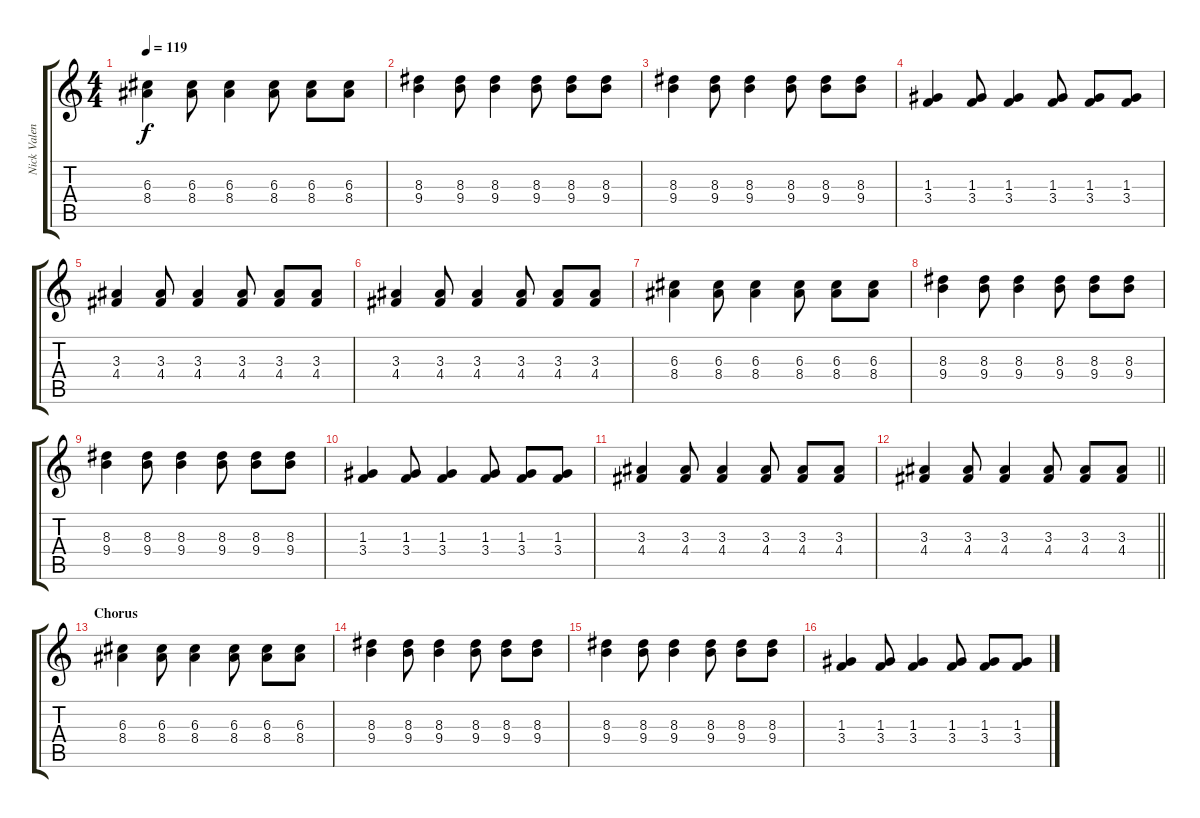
\track ("Nick Valensi" "Nick Valen") {instrument electricguitarclean}
\staff {score tabs}
\tuning (E4 B3 G3 D3 A2 E2) {hide}
\ts (4 4)
\tempo 119
\clef g2
\ks c
(6.3 8.4).4{dy f} (6.3 8.4).8 (6.3 8.4).4 (6.3 8.4).8 (6.3 8.4).8 (6.3 8.4).8 |
(8.3 9.4).4 (8.3 9.4).8 (8.3 9.4).4 (8.3 9.4).8 (8.3 9.4).8 (8.3 9.4).8 |
(8.3 9.4).4 (8.3 9.4).8 (8.3 9.4).4 (8.3 9.4).8 (8.3 9.4).8 (8.3 9.4).8 |
(1.3 3.4).4 (1.3 3.4).8 (1.3 3.4).4 (1.3 3.4).8 (1.3 3.4).8 (1.3 3.4).8 |
(3.3 4.4).4 (3.3 4.4).8 (3.3 4.4).4 (3.3 4.4).8 (3.3 4.4).8 (3.3 4.4).8 |
(3.3 4.4).4 (3.3 4.4).8 (3.3 4.4).4 (3.3 4.4).8 (3.3 4.4).8 (3.3 4.4).8 |
(6.3 8.4).4 (6.3 8.4).8 (6.3 8.4).4 (6.3 8.4).8 (6.3 8.4).8 (6.3 8.4).8 |
(8.3 9.4).4 (8.3 9.4).8 (8.3 9.4).4 (8.3 9.4).8 (8.3 9.4).8 (8.3 9.4).8 |
(8.3 9.4).4 (8.3 9.4).8 (8.3 9.4).4 (8.3 9.4).8 (8.3 9.4).8 (8.3 9.4).8 |
(1.3 3.4).4 (1.3 3.4).8 (1.3 3.4).4 (1.3 3.4).8 (1.3 3.4).8 (1.3 3.4).8 |
(3.3 4.4).4 (3.3 4.4).8 (3.3 4.4).4 (3.3 4.4).8 (3.3 4.4).8 (3.3 4.4).8 |
\barLineRight lightlight
(3.3 4.4).4 (3.3 4.4).8 (3.3 4.4).4 (3.3 4.4).8 (3.3 4.4).8 (3.3 4.4).8 |
\section ("" "Chorus")
(6.3 8.4).4 (6.3 8.4).8 (6.3 8.4).4 (6.3 8.4).8 (6.3 8.4).8 (6.3 8.4).8 |
(8.3 9.4).4 (8.3 9.4).8 (8.3 9.4).4 (8.3 9.4).8 (8.3 9.4).8 (8.3 9.4).8 |
(8.3 9.4).4 (8.3 9.4).8 (8.3 9.4).4 (8.3 9.4).8 (8.3 9.4).8 (8.3 9.4).8 |
(1.3 3.4).4 (1.3 3.4).8 (1.3 3.4).4 (1.3 3.4).8 (1.3 3.4).8 (1.3 3.4).8
